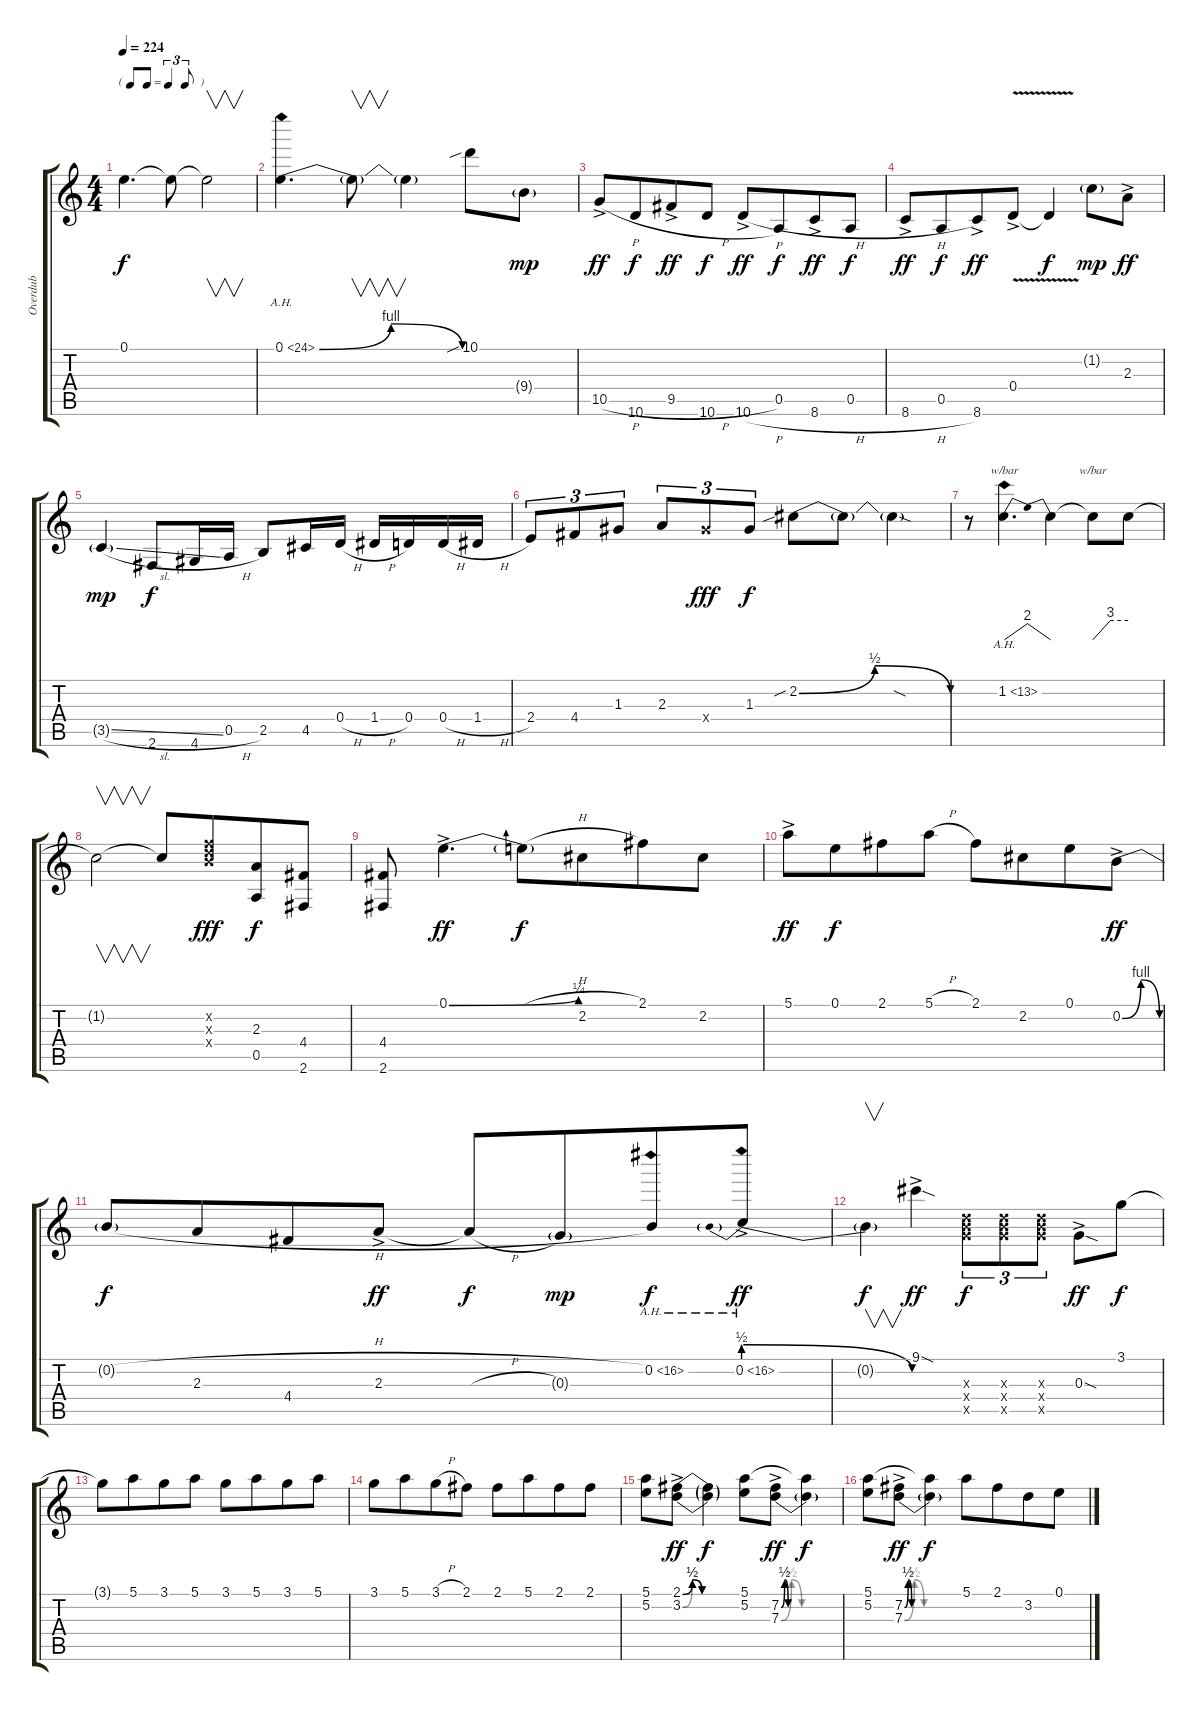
\track ("Overdub" "Overdub") {instrument overdrivenguitar}
\staff {score tabs}
\tuning (E4 B3 G3 D3 A2 E2) {hide}
\ts (4 4)
\tf triplet8th
\tempo 224
\clef g2
\ks c
0.1{t}.4{d dy f} 0.1{t}.8 0.1{t}.2{v} |
0.1{be (bendrelease 0 0 15 4 45 4 60 0) ah 24}.4{d} 0.1{t}.8{v} 0.1{t}.4 10.1{sib}.8 9.4{g}.8{dy mp} |
10.5{h ac}.8{dy ff} 10.6.8{dy f beam merge} 9.5{h ac}.8{dy ff} 10.6.8{dy f} 10.6{h ac}.8{dy ff} 0.5.8{dy f beam merge} 8.6{h ac}.8{dy ff} 0.5.8{dy f} |
8.6{h ac}.8{dy ff} 0.5.8{dy f beam merge} 8.6{ac}.8{dy ff} 0.4{v ac}.8 0.4{t}.4{dy f} 1.2{g}.8{dy mp} 2.3{ac}.8{dy ff} |
3.5{sl g}.4{dy mp} 2.6.8{dy f} 4.6.16 0.5{h}.16 2.5.8 4.5.16 0.4{h}.16 1.4{h}.16 0.4.16 0.4{h}.16 1.4{h}.16 |
2.4.8{tu (3 2)} 4.4.8{tu (3 2)} 1.3.8{tu (3 2)} 2.3.8{tu (3 2)} 6.4{x}.8{tu (3 2) dy fff} 1.3.8{tu (3 2) dy f} 2.2{be (bendrelease 0 0 30 2 30 2 60 0) sib}.8 2.2{t}.8 2.2{sod t}.4 |
r.8 1.2{ah 12}.4{d tbe (dip default 0 0 37 8 60 0)} 1.2{t}.4 1.2{t}.8{tbe (custom default 0 0 30 12 60 12)} 1.2{t}.8 |
1.2{t}.2{v} 1.2{t}.8 (6.2{x} 7.3{x} 9.4{x}).8{dy fff beam merge} (2.3 0.5).8{dy f} (4.4 2.6).8 |
(4.4 2.6).8 0.1{be (bend 0 0 60 1) ac}.4{d dy ff} 0.1{h t}.8{dy f} 2.2.8{beam merge} 2.1.8 2.2.8 |
5.1{ac}.8{dy ff} 0.1.8{dy f beam merge} 2.1.8 5.1{h}.8 2.1.8 2.2.8{beam merge} 0.1.8 0.2{be (bendrelease 0 0 30 4 30 4 60 0) ac}.8{dy ff} |
0.2{h t}.8{dy f} 2.3.8{beam merge} 4.4.8 2.3{ac}.8{dy ff} 2.3{h t}.8{dy f} 0.3{g}.8{dy mp beam merge} 0.2{ah 16}.8{dy f} 0.2{be (prebendrelease 0 2 60 0) ah 16 ac}.8{dy ff} |
0.2{t}.4{v dy f} 9.1{sod ac}.4{dy ff} (7.3{x} 9.4{x} 10.5{x}).8{tu (3 2) dy f} (7.3{x} 9.4{x} 10.5{x}).8{tu (3 2)} (7.3{x} 9.4{x} 10.5{x}).8{tu (3 2)} 0.3{sod ac}.8{dy ff} 3.1.8{dy f} |
3.1{t}.8 5.1.8{beam merge} 3.1.8 5.1.8 3.1.8 5.1.8{beam merge} 3.1.8 5.1.8 |
3.1.8 5.1.8{beam merge} 3.1{h}.8 2.1.8 2.1.8 5.1.8{beam merge} 2.1.8 2.1.8 |
(5.1 5.2).8 (2.1{be (custom 0 0 10 2 20 0 60 0) ac} 3.2{be (custom 0 0 10 2 20 0 60 0) ac}).8{dy ff} (2.1{t} 3.2{t}).4{dy f} (5.1 5.2).8 (7.2{be (custom 0 0 10 2 20 0 60 0) ac} 7.3{be (custom 0 0 10 2 20 0 60 0) ac}).8{dy ff} (5.1{t} 7.3{t}).4{dy f} |
(5.1 5.2).8 (7.2{be (custom 0 0 10 2 20 0 60 0) ac} 7.3{be (custom 0 0 10 2 20 0 60 0) ac}).8{dy ff} (5.1{t} 7.3{t}).4{dy f} 5.1.8 2.1.8{beam merge} 3.2.8 0.1.8
